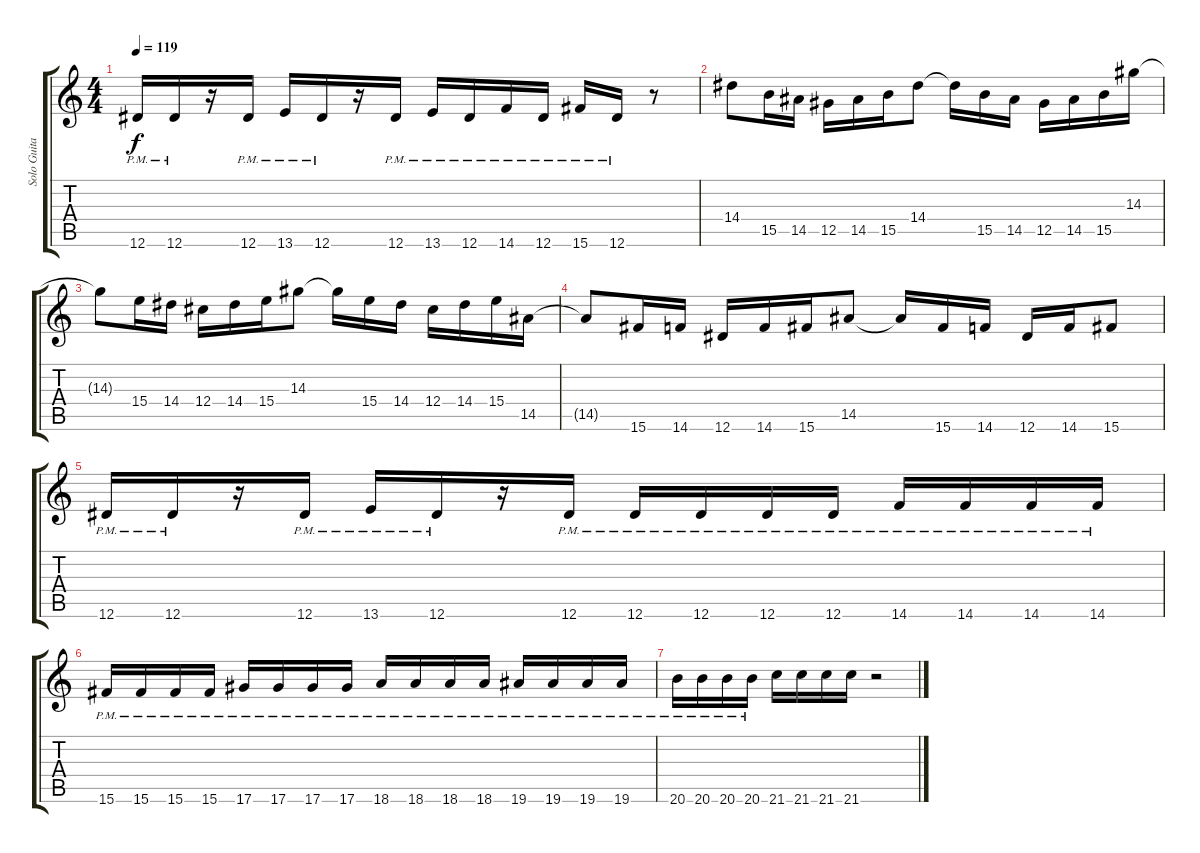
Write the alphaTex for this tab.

\track ("Solo Guitar" "Solo Guita") {instrument overdrivenguitar}
\staff {score tabs}
\tuning (Eb4 Bb3 Gb3 Db3 Ab2 Eb2) {hide}
\ts (4 4)
\tempo 119
\clef g2
\ks c
12.6{pm}.16{dy f} 12.6{pm}.16 r.16 12.6{pm}.16 13.6{pm}.16 12.6{pm}.16 r.16 12.6{pm}.16 13.6{pm}.16 12.6{pm}.16 14.6{pm}.16 12.6{pm}.16 15.6{pm}.16 12.6{pm}.16 r.8 |
14.4.8 15.5.16 14.5.16 12.5.16 14.5.16 15.5.16 14.4.8 14.4{t}.16 15.5.16 14.5.16 12.5.16 14.5.16 15.5.16 14.3.16 |
14.3{t}.8 15.4.16 14.4.16 12.4.16 14.4.16 15.4.16 14.3.8 14.3{t}.16 15.4.16 14.4.16 12.4.16 14.4.16 15.4.16 14.5.16 |
14.5{t}.8 15.6.16 14.6.16 12.6.16 14.6.16 15.6.16 14.5.8 14.5{t}.16 15.6.16 14.6.16 12.6.16 14.6.16 15.6.8 |
12.6{pm}.16 12.6{pm}.16 r.16 12.6{pm}.16 13.6{pm}.16 12.6{pm}.16 r.16 12.6{pm}.16 12.6{pm}.16 12.6{pm}.16 12.6{pm}.16 12.6{pm}.16 14.6{pm}.16 14.6{pm}.16 14.6{pm}.16 14.6{pm}.16 |
15.6{pm}.16 15.6{pm}.16 15.6{pm}.16 15.6{pm}.16 17.6{pm}.16 17.6{pm}.16 17.6{pm}.16 17.6{pm}.16 18.6{pm}.16 18.6{pm}.16 18.6{pm}.16 18.6{pm}.16 19.6{pm}.16 19.6{pm}.16 19.6{pm}.16 19.6{pm}.16 |
20.6{pm}.16 20.6{pm}.16 20.6{pm}.16 20.6{pm}.16 21.6.16 21.6.16 21.6.16 21.6.16 r.2
